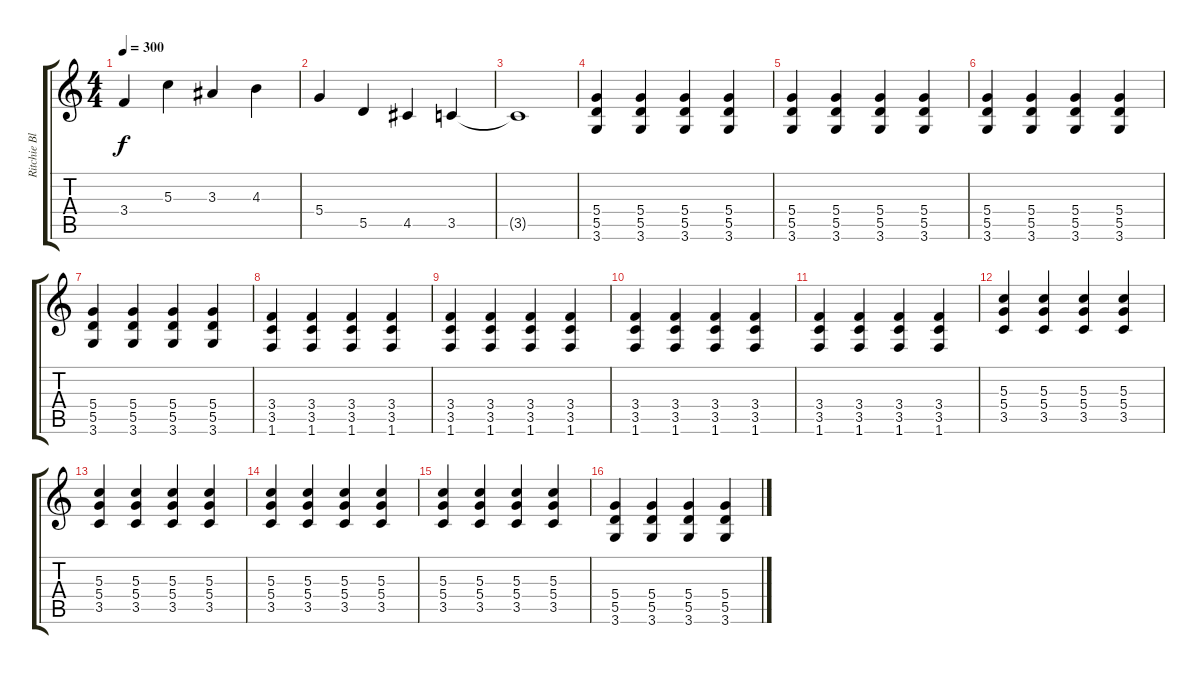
\track ("Ritchie Blackmore" "Ritchie Bl") {instrument overdrivenguitar}
\staff {score tabs}
\tuning (E4 B3 G3 D3 A2 E2) {hide}
\ts (4 4)
\tempo 300
\clef g2
\ks c
3.4.4{dy f} 5.3.4 3.3.4 4.3.4 |
5.4.4 5.5.4 4.5.4 3.5.4 |
3.5{t}.1 |
(5.4 5.5 3.6).4 (5.4 5.5 3.6).4 (5.4 5.5 3.6).4 (5.4 5.5 3.6).4 |
(5.4 5.5 3.6).4 (5.4 5.5 3.6).4 (5.4 5.5 3.6).4 (5.4 5.5 3.6).4 |
(5.4 5.5 3.6).4 (5.4 5.5 3.6).4 (5.4 5.5 3.6).4 (5.4 5.5 3.6).4 |
(5.4 5.5 3.6).4 (5.4 5.5 3.6).4 (5.4 5.5 3.6).4 (5.4 5.5 3.6).4 |
(3.4 3.5 1.6).4 (3.4 3.5 1.6).4 (3.4 3.5 1.6).4 (3.4 3.5 1.6).4 |
(3.4 3.5 1.6).4 (3.4 3.5 1.6).4 (3.4 3.5 1.6).4 (3.4 3.5 1.6).4 |
(3.4 3.5 1.6).4 (3.4 3.5 1.6).4 (3.4 3.5 1.6).4 (3.4 3.5 1.6).4 |
(3.4 3.5 1.6).4 (3.4 3.5 1.6).4 (3.4 3.5 1.6).4 (3.4 3.5 1.6).4 |
(5.3 5.4 3.5).4 (5.3 5.4 3.5).4 (5.3 5.4 3.5).4 (5.3 5.4 3.5).4 |
(5.3 5.4 3.5).4 (5.3 5.4 3.5).4 (5.3 5.4 3.5).4 (5.3 5.4 3.5).4 |
(5.3 5.4 3.5).4 (5.3 5.4 3.5).4 (5.3 5.4 3.5).4 (5.3 5.4 3.5).4 |
(5.3 5.4 3.5).4 (5.3 5.4 3.5).4 (5.3 5.4 3.5).4 (5.3 5.4 3.5).4 |
(5.4 5.5 3.6).4 (5.4 5.5 3.6).4 (5.4 5.5 3.6).4 (5.4 5.5 3.6).4
